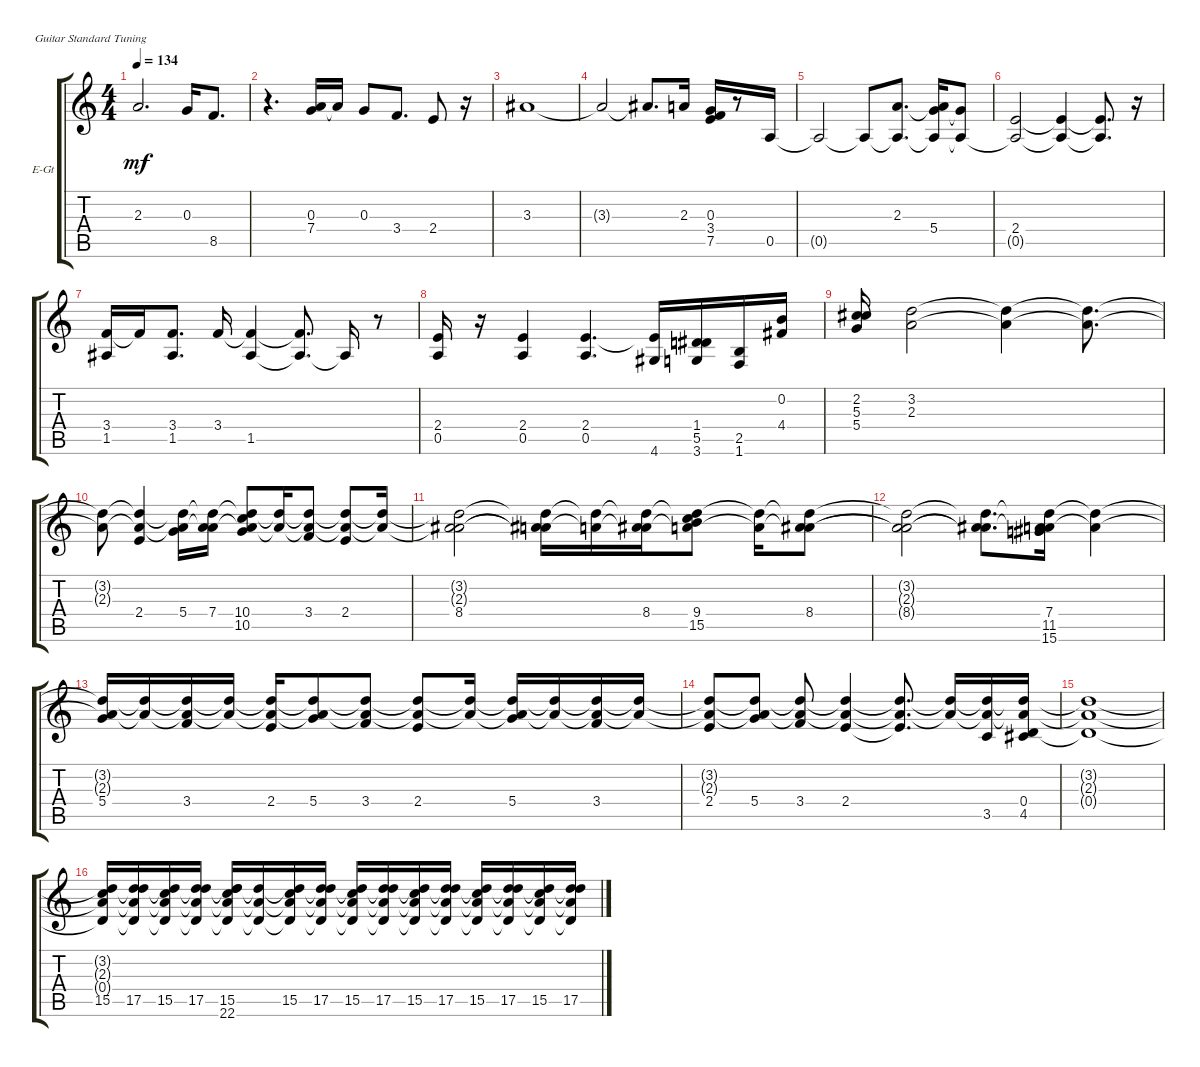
\bracketExtendMode groupsimilarinstruments
\firstSystemTrackNameOrientation horizontal
\otherSystemsTrackNameOrientation horizontal
\track ("E-Gt solo" "E-Gt") {instrument electricguitarclean}
\staff {score tabs}
\tuning (E4 B3 G3 D3 A2 E2)
\ts (4 4)
\tempo 134
\clef g2
\ks c
2.3.2{d dy mf} 0.3.16 8.5.8{d} |
r.4{d} (0.3 7.4).16 7.4{t}.16 0.3.8 3.4.8{d} 2.4.8 r.16 |
3.3.1 |
3.3{t}.2 3.3{t}.8{d} 2.3.16 (0.3 3.4 7.5).16 r.8 0.5.16 |
0.5{t}.2 0.5{t}.8 (0.5{t} 2.3).8{d} (0.5{t} 2.3{t} 5.4).16 (0.5{t} 5.4{t}).8 |
(0.5{t} 2.4).2 (0.5{t} 2.4{t}).4 (0.5{t} 2.4{t}).8{d} r.16 |
(3.4 1.5).16 3.4{t}.16 (1.5 3.4).8{d} 3.4.16 (3.4{t} 1.5).4 (3.4{t} 1.5{t}).8{d} 1.5{t}.16 r.8 |
(0.5 2.4).16 r.16 (0.5 2.4).4 (2.4 0.5).4{d} (2.4{t} 4.6).16 (1.4 5.5 3.6).16 (1.6 2.5).16 (0.2 4.4).16 |
(5.3 5.4 2.2).16 (3.2 2.3).2 (3.2{t} 2.3{t}).4 (3.2{t} 2.3{t}).8{d} |
(3.2{t} 2.3{t}).8 (3.2{t} 2.3{t} 2.4).4 (3.2{t} 2.3{t} 5.4).16 (3.2{t} 2.3{t} 7.4).16 (3.2{t} 2.3{t} 10.4 10.5).8 (3.2{t} 2.3{t}).16 (3.2{t} 2.3{t} 3.4).8 (3.2{t} 2.3{t} 2.4).8 (3.2{t} 2.3{t}).16 |
(3.2{t} 2.3{t} 8.4).2 (3.2{t} 2.3{t} 8.4{t}).16 (3.2{t} 2.3{t}).16 (3.2{t} 2.3{t} 8.4).16 (3.2{t} 2.3{t} 9.4 15.5).8 (3.2{t} 2.3{t}).16 (3.2{t} 2.3{t} 8.4).8 |
(3.2{t} 2.3{t} 8.4{t}).2 (3.2{t} 2.3{t} 8.4{t}).8{d} (3.2{t} 2.3{t} 7.4 11.5 15.6).16 (3.2{t} 2.3{t}).4 |
(3.2{t} 2.3{t} 5.4).16 (3.2{t} 2.3{t}).16 (3.2{t} 2.3{t} 3.4).16 (3.2{t} 2.3{t}).16 (3.2{t} 2.3{t} 2.4).16 (3.2{t} 2.3{t} 5.4).8 (3.2{t} 2.3{t} 3.4).8 (3.2{t} 2.3{t} 2.4).8 (3.2{t} 2.3{t}).16 (3.2{t} 2.3{t} 5.4).16 (3.2{t} 2.3{t}).16 (3.2{t} 2.3{t} 3.4).16 (3.2{t} 2.3{t}).16 |
(3.2{t} 2.3{t} 2.4).8 (3.2{t} 2.3{t} 5.4).8 (3.2{t} 2.3{t} 3.4).8 (3.2{t} 2.3{t} 2.4).4 (3.2{t} 2.3{t} 2.4{t}).8{d} (3.2{t} 2.3{t}).16 (3.2{t} 2.3{t} 3.5).16 (3.2{t} 2.3{t} 4.5 0.4).16 |
(3.2{t} 2.3{t} 0.4{t}).1 |
(3.2{t} 2.3{t} 0.4{t} 15.5).16 (3.2{t} 2.3{t} 0.4{t} 17.5).16 (3.2{t} 2.3{t} 0.4{t} 15.5).16 (3.2{t} 2.3{t} 0.4{t} 17.5).16 (3.2{t} 2.3{t} 0.4{t} 15.5 22.6).16 (3.2{t} 2.3{t} 0.4{t}).16 (3.2{t} 2.3{t} 0.4{t} 15.5).16 (3.2{t} 2.3{t} 0.4{t} 17.5).16 (3.2{t} 2.3{t} 0.4{t} 15.5).16 (3.2{t} 2.3{t} 0.4{t} 17.5).16 (3.2{t} 2.3{t} 0.4{t} 15.5).16 (3.2{t} 2.3{t} 0.4{t} 17.5).16 (3.2{t} 2.3{t} 0.4{t} 15.5).16 (3.2{t} 2.3{t} 0.4{t} 17.5).16 (3.2{t} 2.3{t} 0.4{t} 15.5).16 (3.2{t} 2.3{t} 0.4{t} 17.5).16
